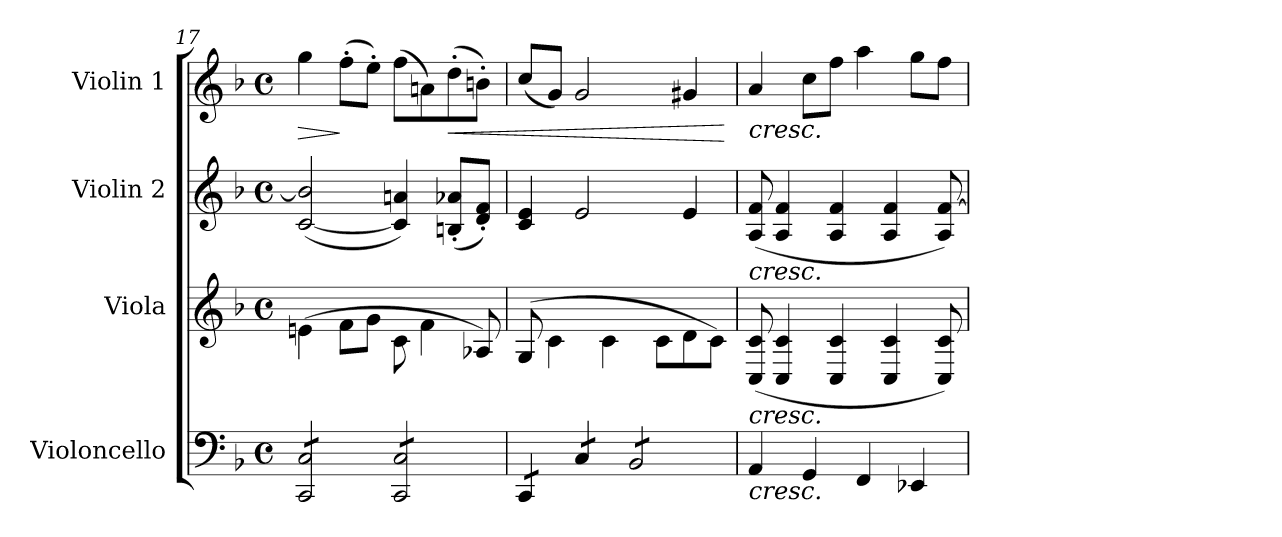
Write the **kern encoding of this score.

**kern	**kern	**kern	**kern	**dynam
*part4	*part3	*part2	*part1	*part1
*staff4	*staff3	*staff2	*staff1	*staff1
*I"Violoncello	*I"Viola	*I"Violin 2	*I"Violin 1	*
*I'Vc	*I'Vla	*I'Vln	*I'Vln	*
*clefF4	*clefG2	*clefG2	*clefG2	*
*k[b-]	*k[b-]	*k[b-]	*k[b-]	*
*M4/4	*M4/4	*M4/4	*M4/4	*
*met(c)	*met(c)	*met(c)	*met(c)	*
=17	=17	=17	=17	=17
*^	*	*	*	*
!	!	!	!	!	!LO:HP:b
*tremolo	*	*	*	*	*
8CC/ 8C/L	2..ryy	(4en\	([2c/ 2b-/]	4gg\	>
8CC/ 8C/	.	.	.	.	.
8CC/ 8C/	.	8f\L	.	(8ff'\L	]
8CC/ 8C/J	.	8g\J	.	8ee'\J)	.
8CC/ 8C/L	.	8c\	4c/] 4an/)	(8ff\L	.
8CC/ 8C/	.	4f\	.	8an\)	.
!	!	!	!	!	!LO:HP:b
8CC/ 8C/	.	.	(8Bn/' 8a-X/'L	(8dd'\	<
8CC/ 8C/J	8ryy	8A-X/)	8d/' 8f/'J)	8bn'\J)	.
*v	*v	*	*	*	*
=18	=18	=18	=18	=18
8CC/L	(8G/	4c/ 4e/	(8cc/L	.
8CC/J	4c\	.	8g/J)	.
8C/L	.	2e/	2g/	.
8C/J	4c\	.	.	.
8BB-/L	.	.	.	.
8BB-/	8c\L	.	.	.
8BB-/	8d\	4e/	4g#X/	.
8BB-/J	8c\J)	.	.	.
*Xtremolo	*	*	*	*
.	.	.	.	[
=19	=19	=19	=19	=19
!	!	!	!LO:TX:b:i:t=cresc.	!
!	!	!LO:TX:b:i:t=cresc.	!	!
!	!LO:TX:b:i:t=cresc.	!	!	!
!LO:TX:b:i:t=cresc.	!	!	!	!
4AA/	(>8C/ 8c/	(>8A/ 8f/	4a/	.
.	4C/ 4c/	4A/ 4f/	.	.
4GG/	.	.	8cc\L	.
.	4C/ 4c/	4A/ 4f/	8ff\J	.
4FF/	.	.	4aa\	.
.	4C/ 4c/	4A/ 4f/	.	.
4EE-X/	.	.	8gg\L	.
.	8C/ 8c/)	8A/ [8f/)	8ff\J	.
=	=	=	=	=
*-	*-	*-	*-	*-
